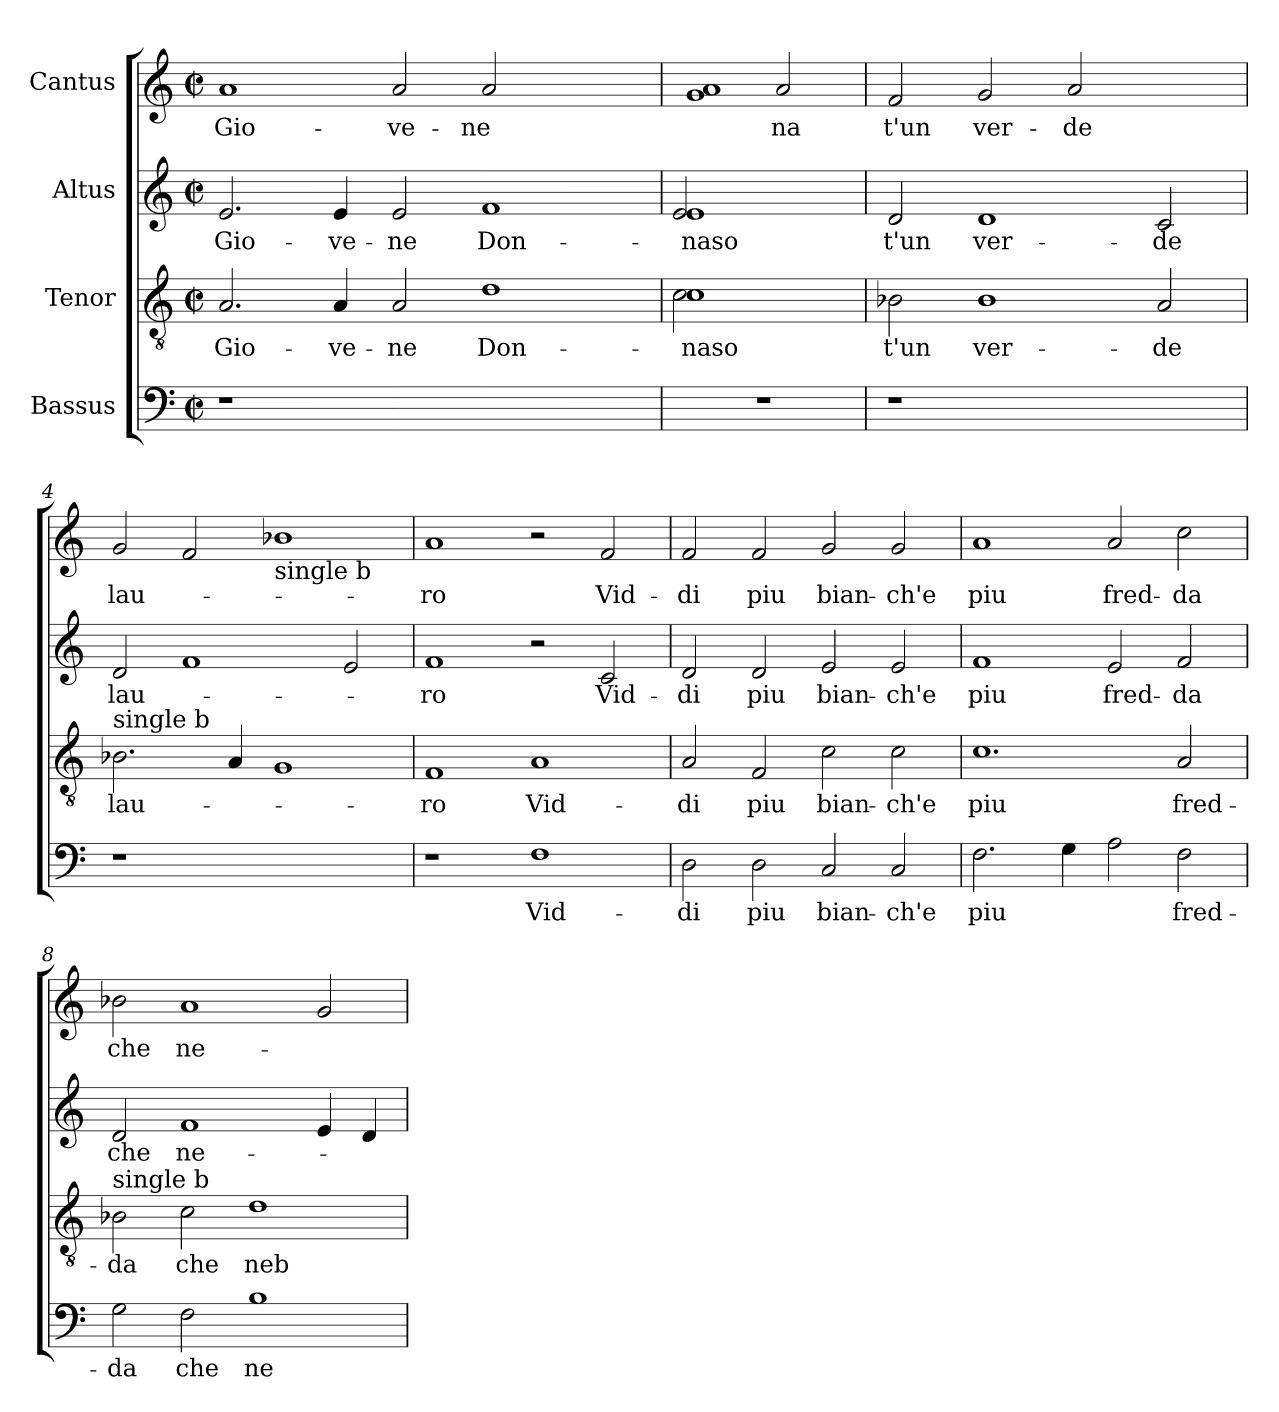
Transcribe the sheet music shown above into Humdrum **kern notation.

**kern	**text	**kern	**text	**kern	**text	**kern	**text
*part4	*part4	*part3	*part3	*part2	*part2	*part1	*part1
*staff4	*staff4	*staff3	*staff3	*staff2	*staff2	*staff1	*staff1
*I"Bassus	*	*I"Tenor	*	*I"Altus	*	*I"Cantus	*
*clefF4	*	*clefGv2	*	*clefG2	*	*clefG2	*
*k[]	*	*k[]	*	*k[]	*	*k[]	*
*C:	*	*C:	*	*C:	*	*C:	*
*M2/2	*	*M2/2	*	*M2/2	*	*M2/2	*
*met(c|)	*	*met(c|)	*	*met(c|)	*	*met(c|)	*
=1	=1	=1	=1	=1	=1	=1	=1
!	!	!	!LO:LY:b	!	!LO:LY:b	!	!LO:LY:b
1r	.	2.A/	Gio-	2.e/	Gio-	1a	Gio-
!	!	!	!LO:LY:b	!	!LO:LY:b	!	!
.	.	4A/	-ve-	4e/	-ve-	.	.
!	!	!	!LO:LY:b	!	!LO:LY:b	!	!LO:LY:b
1.ryy	.	2A/	-ne	2e/	-ne	2a/	-ve-
!	!	!	!LO:LY:b	!	!LO:LY:b	!	!LO:LY:b
.	.	1d	Don-	1f	Don-	2a/	-ne
.	.	.	.	.	.	2ryy	.
=2	=2	=2	=2	=2	=2	=2	=2
*	*	*^	*	*	*	*	*
!	!	!	!	!LO:LY:b	!	!LO:LY:b	!	!
*	*	*	*	*	*^	*	*^	*
1r	.	1c	2c\	-naso	1e	2e/	-naso	1g 1a	2ryy	.
!	!	!	!	!	!	!	!	!	!	!LO:LY:b
.	.	.	2ryy	.	.	2ryy	.	.	2a/	na
=3	=3	=3	=3	=3	=3	=3	=3	=3	=3	=3
!	!	!	!	!LO:LY:b	!	!	!LO:LY:b	!	!	!LO:LY:b
*	*	*v	*v	*	*	*	*	*v	*v	*
*	*	*	*	*v	*v	*	*	*
1r	.	2B-X\	t'un	2d/	t'un	2f/	t'un
!	!	!	!LO:LY:b	!	!LO:LY:b	!	!LO:LY:b
.	.	1B-	ver-	1d	ver-	2g/	ver-
!	!	!	!	!	!	!	!LO:LY:b
1ryy	.	.	.	.	.	2a/	-de
!	!	!	!LO:LY:b	!	!LO:LY:b	!	!
.	.	2A/	-de	2c/	-de	2ryy	.
=4	=4	=4	=4	=4	=4	=4	=4
!	!	!LO:TX:a:t=single b	!	!	!	!	!
!	!	!	!LO:LY:b	!	!LO:LY:b	!	!LO:LY:b
1r	.	2.B-\	lau-	2d/	lau-	2g/	lau-
.	.	.	.	1f	.	2f/	.
.	.	4A/	.	.	.	.	.
!	!	!	!	!	!	!LO:TX:b:t=single b	!
1ryy	.	1G	.	.	.	1b-	.
.	.	.	.	2e/	.	.	.
=5	=5	=5	=5	=5	=5	=5	=5
!	!	!	!LO:LY:b	!	!LO:LY:b	!	!LO:LY:b
1r	.	1F	-ro	1f	-ro	1a	-ro
!	!LO:LY:b	!	!LO:LY:b	!	!	!	!
1F	Vid-	1A	Vid-	2r	.	2r	.
!	!	!	!	!	!LO:LY:b	!	!LO:LY:b
.	.	.	.	2c/	Vid-	2f/	Vid-
!!LO:LB:g=z
=6	=6	=6	=6	=6	=6	=6	=6
!	!LO:LY:b	!	!LO:LY:b	!	!LO:LY:b	!	!LO:LY:b
2D\	-di	2A/	-di	2d/	-di	2f/	-di
!	!LO:LY:b	!	!LO:LY:b	!	!LO:LY:b	!	!LO:LY:b
2D\	piu	2F/	piu	2d/	piu	2f/	piu
!	!LO:LY:b	!	!LO:LY:b	!	!LO:LY:b	!	!LO:LY:b
2C/	bian-	2c\	bian-	2e/	bian-	2g/	bian-
!	!LO:LY:b	!	!LO:LY:b	!	!LO:LY:b	!	!LO:LY:b
2C/	-ch'e	2c\	-ch'e	2e/	-ch'e	2g/	-ch'e
=7	=7	=7	=7	=7	=7	=7	=7
!	!LO:LY:b	!	!LO:LY:b	!	!LO:LY:b	!	!LO:LY:b
2.F\	piu	1.c	piu	1f	piu	1a	piu
4G\	.	.	.	.	.	.	.
!	!	!	!	!	!LO:LY:b	!	!LO:LY:b
2A\	.	.	.	2e/	fred-	2a/	fred-
!	!LO:LY:b	!	!LO:LY:b	!	!LO:LY:b	!	!LO:LY:b
2F\	fred-	2A/	fred-	2f/	-da	2cc\	-da
=8	=8	=8	=8	=8	=8	=8	=8
!	!	!LO:TX:a:t=single b	!	!	!	!	!
!	!LO:LY:b	!	!LO:LY:b	!	!LO:LY:b	!	!LO:LY:b
2G\	-da	2B-\	-da	2d/	che	2b-X\	che
!	!LO:LY:b	!	!LO:LY:b	!	!LO:LY:b	!	!LO:LY:b
2F\	che	2c\	che	1f	ne-	1a	ne-
!	!LO:LY:b	!	!LO:LY:b	!	!	!	!
1B	ne-	1d	neb-	.	.	.	.
.	.	.	.	4e/	.	2g/	.
.	.	.	.	4d/	.	.	.
=	=	=	=	=	=	=	=
*-	*-	*-	*-	*-	*-	*-	*-
